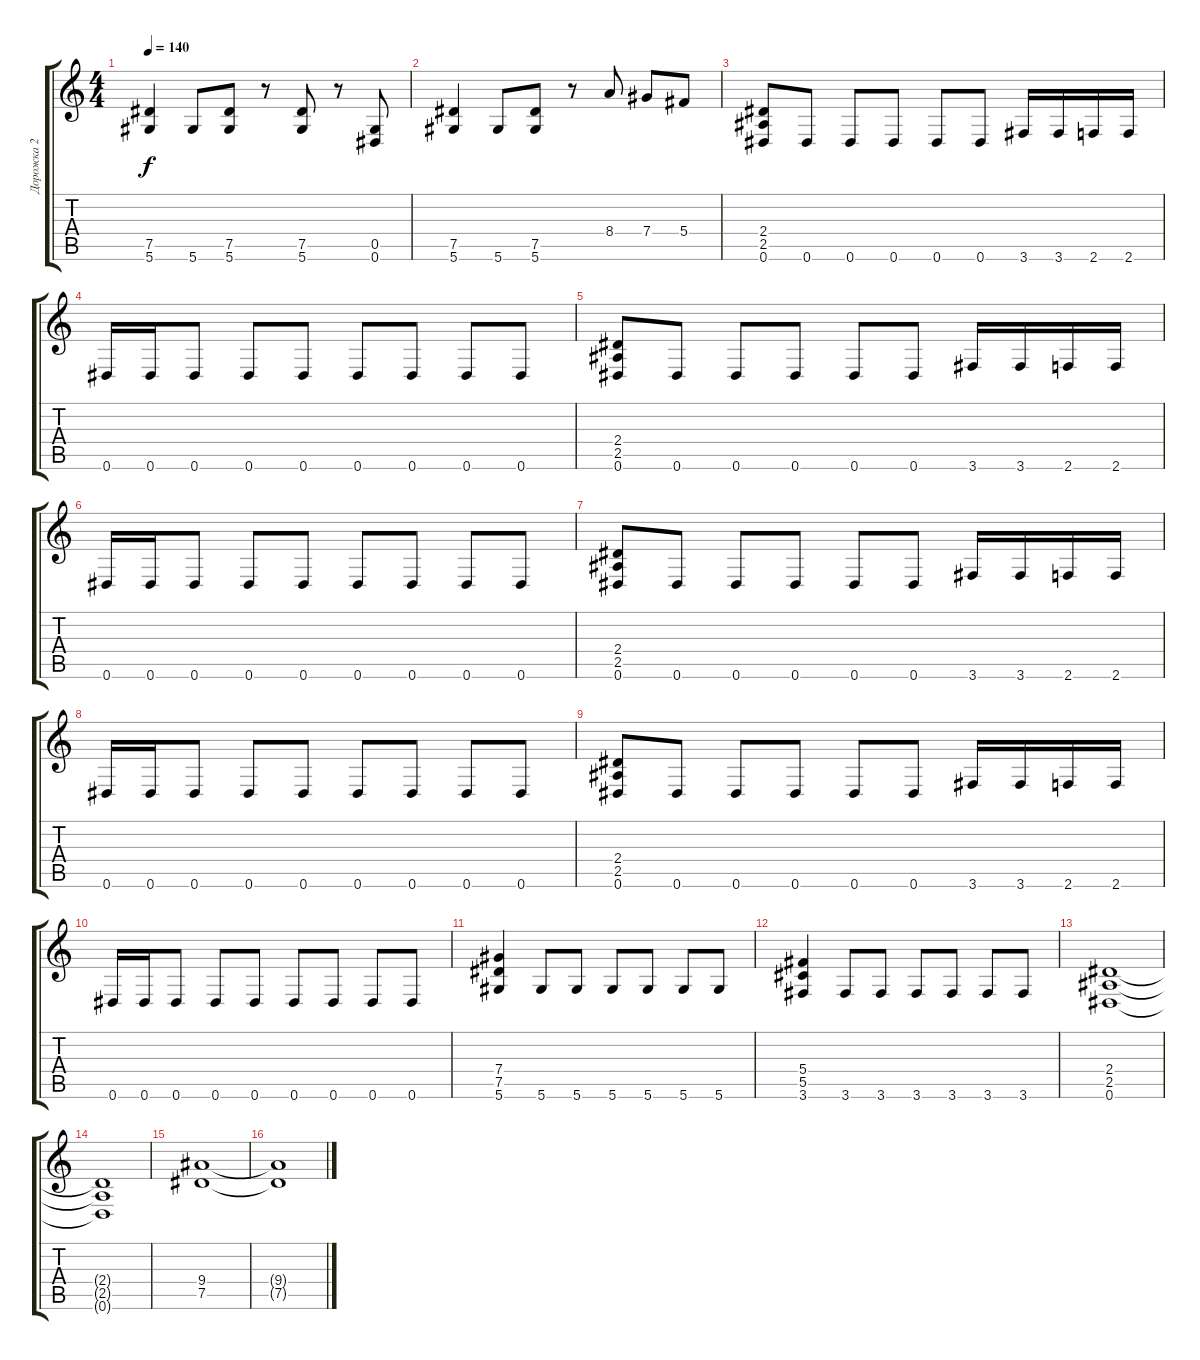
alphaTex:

\track ("Дорожка 2" "Дорожка 2") {instrument distortionguitar}
\staff {score tabs}
\tuning (Eb4 Bb3 Gb3 Db3 Ab2 Eb2) {hide}
\ts (4 4)
\tempo 140
\clef g2
\ks c
(7.5 5.6).4{dy f} 5.6.8 (7.5 5.6).8 r.8 (7.5 5.6).8 r.8 (0.5 0.6).8 |
(7.5 5.6).4 5.6.8 (7.5 5.6).8 r.8 8.4.8 7.4.8 5.4.8 |
(2.4 2.5 0.6).8 0.6.8 0.6.8 0.6.8 0.6.8 0.6.8 3.6.16 3.6.16 2.6.16 2.6.16 |
0.6.16 0.6.16 0.6.8 0.6.8 0.6.8 0.6.8 0.6.8 0.6.8 0.6.8 |
(2.4 2.5 0.6).8 0.6.8 0.6.8 0.6.8 0.6.8 0.6.8 3.6.16 3.6.16 2.6.16 2.6.16 |
0.6.16 0.6.16 0.6.8 0.6.8 0.6.8 0.6.8 0.6.8 0.6.8 0.6.8 |
(2.4 2.5 0.6).8 0.6.8 0.6.8 0.6.8 0.6.8 0.6.8 3.6.16 3.6.16 2.6.16 2.6.16 |
0.6.16 0.6.16 0.6.8 0.6.8 0.6.8 0.6.8 0.6.8 0.6.8 0.6.8 |
(2.4 2.5 0.6).8 0.6.8 0.6.8 0.6.8 0.6.8 0.6.8 3.6.16 3.6.16 2.6.16 2.6.16 |
0.6.16 0.6.16 0.6.8 0.6.8 0.6.8 0.6.8 0.6.8 0.6.8 0.6.8 |
(7.4 7.5 5.6).4 5.6.8 5.6.8 5.6.8 5.6.8 5.6.8 5.6.8 |
(5.4 5.5 3.6).4 3.6.8 3.6.8 3.6.8 3.6.8 3.6.8 3.6.8 |
(2.4 2.5 0.6).1 |
(2.4{t} 2.5{t} 0.6{t}).1 |
(9.4 7.5).1 |
(9.4{t} 7.5{t}).1
